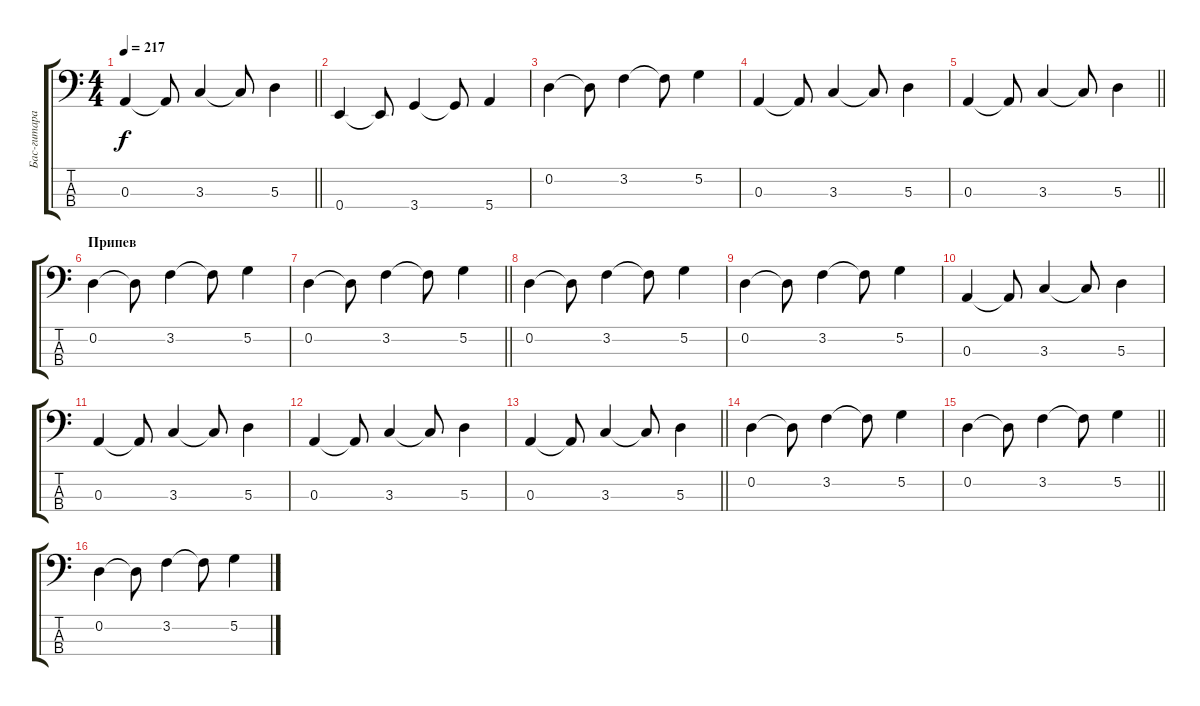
\track ("Бас-гитара" "Бас-гитара") {instrument electricbassfinger}
\staff {score tabs}
\tuning (G2 D2 A1 E1) {hide}
\ts (4 4)
\tempo 217
\clef f4
\barLineRight lightlight
\ks c
0.3.4{dy f} 0.3{t}.8 3.3.4 3.3{t}.8 5.3.4 |
0.4.4 0.4{t}.8 3.4.4 3.4{t}.8 5.4.4 |
0.2.4 0.2{t}.8 3.2.4 3.2{t}.8 5.2.4 |
0.3.4 0.3{t}.8 3.3.4 3.3{t}.8 5.3.4 |
\barLineRight lightlight
0.3.4 0.3{t}.8 3.3.4 3.3{t}.8 5.3.4 |
\section ("" "Припев")
0.2.4 0.2{t}.8 3.2.4 3.2{t}.8 5.2.4 |
\barLineRight lightlight
0.2.4 0.2{t}.8 3.2.4 3.2{t}.8 5.2.4 |
0.2.4 0.2{t}.8 3.2.4 3.2{t}.8 5.2.4 |
0.2.4 0.2{t}.8 3.2.4 3.2{t}.8 5.2.4 |
0.3.4 0.3{t}.8 3.3.4 3.3{t}.8 5.3.4 |
0.3.4 0.3{t}.8 3.3.4 3.3{t}.8 5.3.4 |
0.3.4 0.3{t}.8 3.3.4 3.3{t}.8 5.3.4 |
\barLineRight lightlight
0.3.4 0.3{t}.8 3.3.4 3.3{t}.8 5.3.4 |
0.2.4 0.2{t}.8 3.2.4 3.2{t}.8 5.2.4 |
\barLineRight lightlight
0.2.4 0.2{t}.8 3.2.4 3.2{t}.8 5.2.4 |
0.2.4 0.2{t}.8 3.2.4 3.2{t}.8 5.2.4
